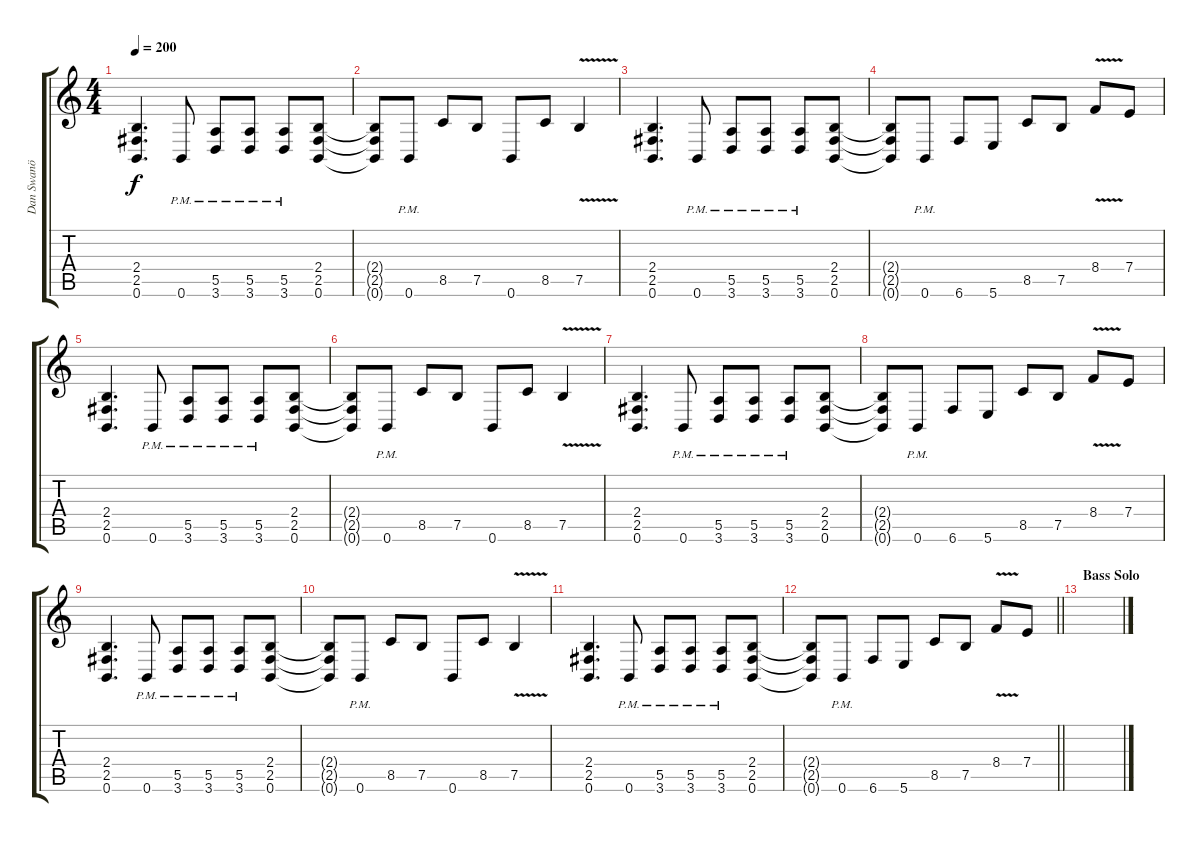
\track ("Dan Swanö" "Dan Swanö") {instrument distortionguitar}
\staff {score tabs}
\tuning (B3 Gb3 D3 A2 E2 B1) {hide}
\ts (4 4)
\tempo 200
\clef g2
\ks c
(2.4 2.5 0.6).4{d dy f} 0.6{pm}.8 (5.5 3.6{pm}).8 (5.5 3.6{pm}).8 (5.5 3.6{pm}).8 (2.4 2.5 0.6).8 |
(2.4{t} 2.5{t} 0.6{t}).8 0.6{pm}.8 8.5.8 7.5.8 0.6.8 8.5.8 7.5{v}.4 |
(2.4 2.5 0.6).4{d} 0.6{pm}.8 (5.5 3.6{pm}).8 (5.5 3.6{pm}).8 (5.5 3.6{pm}).8 (2.4 2.5 0.6).8 |
(2.4{t} 2.5{t} 0.6{t}).8 0.6{pm}.8 6.6.8 5.6.8 8.5.8 7.5.8 8.4{v}.8 7.4.8 |
(2.4 2.5 0.6).4{d} 0.6{pm}.8 (5.5 3.6{pm}).8 (5.5 3.6{pm}).8 (5.5 3.6{pm}).8 (2.4 2.5 0.6).8 |
(2.4{t} 2.5{t} 0.6{t}).8 0.6{pm}.8 8.5.8 7.5.8 0.6.8 8.5.8 7.5{v}.4 |
(2.4 2.5 0.6).4{d} 0.6{pm}.8 (5.5 3.6{pm}).8 (5.5 3.6{pm}).8 (5.5 3.6{pm}).8 (2.4 2.5 0.6).8 |
(2.4{t} 2.5{t} 0.6{t}).8 0.6{pm}.8 6.6.8 5.6.8 8.5.8 7.5.8 8.4{v}.8 7.4.8 |
(2.4 2.5 0.6).4{d} 0.6{pm}.8 (5.5 3.6{pm}).8 (5.5 3.6{pm}).8 (5.5 3.6{pm}).8 (2.4 2.5 0.6).8 |
(2.4{t} 2.5{t} 0.6{t}).8 0.6{pm}.8 8.5.8 7.5.8 0.6.8 8.5.8 7.5{v}.4 |
(2.4 2.5 0.6).4{d} 0.6{pm}.8 (5.5 3.6{pm}).8 (5.5 3.6{pm}).8 (5.5 3.6{pm}).8 (2.4 2.5 0.6).8 |
\barLineRight lightlight
(2.4{t} 2.5{t} 0.6{t}).8 0.6{pm}.8 6.6.8 5.6.8 8.5.8 7.5.8 8.4{v}.8 7.4.8 |
\section ("" "Bass Solo")
